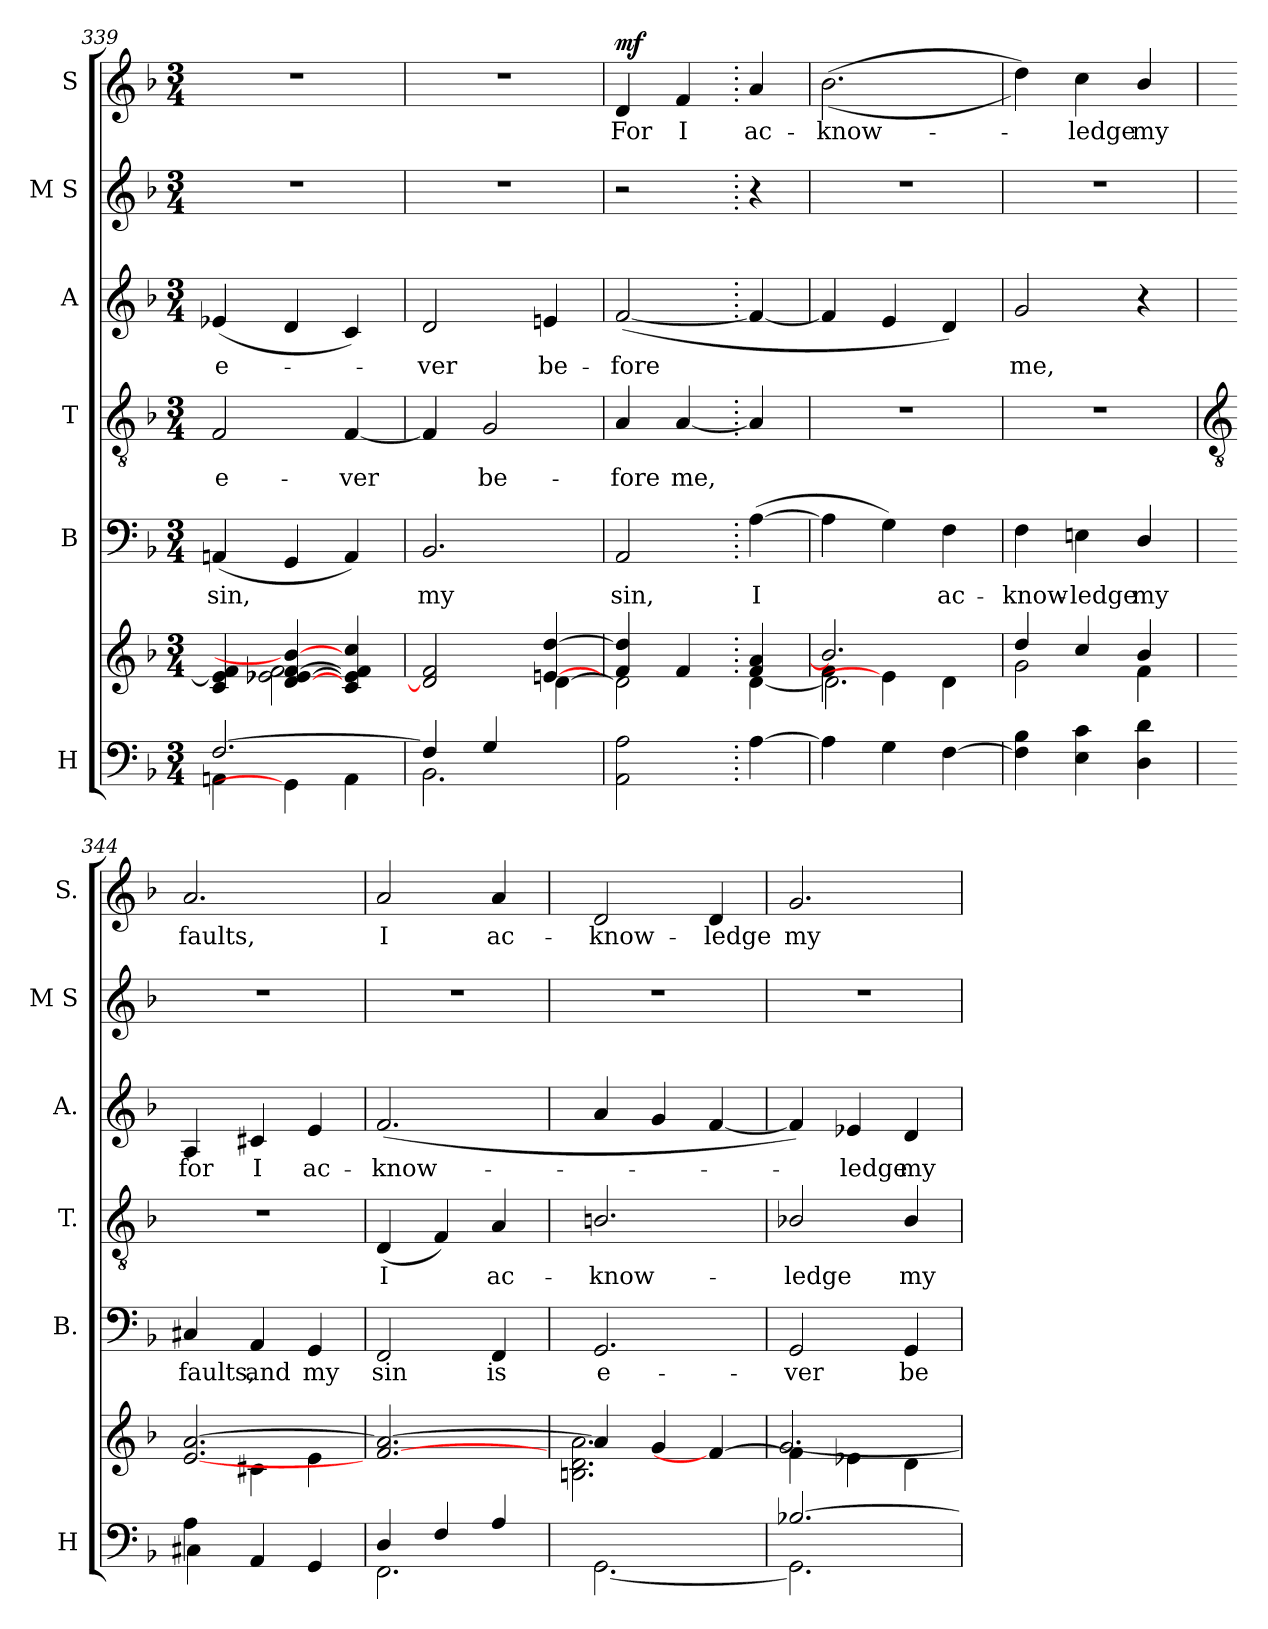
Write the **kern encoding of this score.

**kern	**kern	**kern	**text	**kern	**text	**kern	**text	**kern	**kern	**text	**dynam
*part6	*part6	*part5	*part5	*part4	*part4	*part3	*part3	*part2	*part1	*part1	*part1
*staff7	*staff6	*staff5	*staff5	*staff4	*staff4	*staff3	*staff3	*staff2	*staff1	*staff1	*staff1
*I"H	*	*I"B	*	*I"T	*	*I"A	*	*I"M S	*I"S	*	*
*I'H	*	*I'B.	*	*I'T.	*	*I'A.	*	*I'M S	*I'S.	*	*
*clefF4	*clefG2	*clefF4	*	*clefGv2	*	*clefG2	*	*clefG2	*clefG2	*	*
*k[b-]	*k[b-]	*k[b-]	*	*k[b-]	*	*k[b-]	*	*k[b-]	*k[b-]	*	*
*M3/4	*M3/4	*M3/4	*	*M3/4	*	*M3/4	*	*M3/4	*M3/4	*	*
=339	=339	=339	=339	=339	=339	=339	=339	=339	=339	=339	=339
*^	*^	*	*	*	*	*	*	*	*	*	*
!	!	!	!	!	!LO:LY:b	!	!LO:LY:b	!	!LO:LY:b	!	!	!	!
[2.F/	4AAn\	4ryy	4c/ 4e-/] 4f/	(4AAn/	sin,	2F/	e-	(4e-X/	e-	2.r	2.r	.	.
.	4GG\]	[4d/ [4e-X/ [4f/ 4b-/_	2e-\ 2f\	4GG/	.	.	.	4d/	.	.	.	.	.
!	!	!	!	!	!	!	!LO:LY:b	!	!	!	!	!	!
.	4AA\	4c/ 4e-/] 4f/] 4cc/	.	4AA/)	.	[4F/	-ver	4c/)	.	.	.	.	.
=340	=340	=340	=340	=340	=340	=340	=340	=340	=340	=340	=340	=340	=340
*	*	*	*^	*	*	*	*	*	*	*	*	*	*
!	!	!	!	!	!	!LO:LY:b	!	!	!	!LO:LY:b	!	!	!	!
4F/]	2.BB-\	2d/] 2f/	2ryy	2ryy	2.BB-/	my	4F/]	.	2d/	ver	2.r	2.r	.	.
!	!	!	!	!	!	!	!	!LO:LY:b	!	!	!	!	!	!
4G/	.	.	.	.	.	.	2G/	be-	.	.	.	.	.	.
!	!	!	!	!	!	!	!	!	!	!LO:LY:b	!	!	!	!
4ryy	.	[4en/ [4dd/	4ryy	[4d\	.	.	.	.	4en/	be-	.	.	.	.
*v	*v	*	*	*	*	*	*	*	*	*	*	*	*	*
!!LO:PB:g=z
=341	=341	=341	=341	=341	=341	=341	=341	=341	=341	=341	=341	=341	=341
!	!	!	!	!	!LO:LY:b	!	!LO:LY:b	!	!LO:LY:b	!	!	!LO:LY:b	!LO:DY:b
*	*	*v	*v	*	*	*	*	*	*	*	*	*	*
2AA\ 2A\	4f/ 4dd/]	2d\]	2AA/	sin,	4A/	-fore	([2f/	-fore	2r	4d/	For	mf
!	!	!	!	!	!	!LO:LY:b	!	!	!	!	!LO:LY:b	!
.	4f/	.	.	.	[4A/	me,	.	.	.	4f/	I	.
=341X3.	=341X3.	=341X3.	=341X3.	=341X3.	=341X3.	=341X3.	=341X3.	=341X3.	=341X3.	=341X3.	=341X3.	=341X3.
!	!	!	!	!LO:LY:b	!	!	!	!	!	!	!LO:LY:b	!
[4A\	4f/ 4a/	[4d\	([4A\	I	4A/]	.	4f/_	.	4r	4a/	ac-	.
=342	=342	=342	=342	=342	=342	=342	=342	=342	=342	=342	=342	=342
*	*	*^	*	*	*	*	*	*	*	*	*	*
!	!	!	!	!	!	!	!	!	!	!	!	!LO:LY:b	!
4A\]	2.b-/]	4f\	2.d\]	4A\]	.	2.r	.	4f/]	.	2.r	(>(2.b-\	-know-	.
4G\	.	4e\]	.	4G\)	.	.	.	4e/	.	.	.	.	.
!	!	!	!	!	!LO:LY:b	!	!	!	!	!	!	!	!
[4F\	.	4d\	.	4F\	ac-	.	.	4d/)	.	.	.	.	.
*	*	*v	*v	*	*	*	*	*	*	*	*	*	*
=343	=343	=343	=343	=343	=343	=343	=343	=343	=343	=343	=343	=343
*^	*	*	*	*	*	*	*	*	*	*	*	*
!	!	!	!	!	!LO:LY:b	!	!	!	!LO:LY:b	!	!	!	!
2.ryy	4F\] 4B-\	4dd/	2g\	4F\	-know-	2.r	.	2g/	me,	2.r	4dd\))	.	.
!	!	!	!	!	!LO:LY:b	!	!	!	!	!	!	!LO:LY:b	!
.	4E\ 4c\	4cc/	.	4En\	-ledge	.	.	.	.	.	4cc\	-ledge	.
!	!	!	!	!	!LO:LY:b	!	!	!	!	!	!	!LO:LY:b	!
.	4D\ 4d\	4b-/	4f\	4D/	my	.	.	4r	.	.	4b-/	my	.
=344	=344	=344	=344	=344	=344	=344	=344	=344	=344	=344	=344	=344	=344
*	*	*	*	*	*	*clefGv2	*	*	*	*	*	*	*
!	!	!	!	!	!LO:LY:b	!	!	!	!LO:LY:b	!	!	!LO:LY:b	!
4A\	4C#X\	[2.e/ [2.a/	4ryy	4C#X/	faults,	2.r	.	4A/	for	2.r	2.a/	faults,	.
!	!	!	!	!	!LO:LY:b	!	!	!	!LO:LY:b	!	!	!	!
4ryy	4AA/	.	4c#X\	4AA/	and	.	.	4c#X/	I	.	.	.	.
!	!	!	!	!	!LO:LY:b	!	!	!	!LO:LY:b	!	!	!	!
4ryy	4GG/	.	4e\	4GG/	my	.	.	4e/	ac-	.	.	.	.
=345	=345	=345	=345	=345	=345	=345	=345	=345	=345	=345	=345	=345	=345
!	!	!	!	!	!LO:LY:b	!	!LO:LY:b	!	!LO:LY:b	!	!	!LO:LY:b	!
4D/	2.FF\	[2.f/ 2.a/_	2.ryy	2FF/	sin	(4D/	I	(2.f/	-know-	2.r	2a/	I	.
4F/	.	.	.	.	.	4F/)	.	.	.	.	.	.	.
!	!	!	!	!	!LO:LY:b	!	!LO:LY:b	!	!	!	!	!LO:LY:b	!
4A/	.	.	.	4FF/	is	4A/	ac-	.	.	.	4a/	ac-	.
=346	=346	=346	=346	=346	=346	=346	=346	=346	=346	=346	=346	=346	=346
!	!	!	!	!	!LO:LY:b	!	!LO:LY:b	!	!	!	!	!LO:LY:b	!
2.ryy	[2.GG\	4a/]	2.Bn\ 2.d\ 2.a\	2.GG/	e-	2.Bn/	-know-	4a/	.	2.r	2d/	-know-	.
.	.	4g/	.	.	.	.	.	4g/	.	.	.	.	.
!	!	!	!	!	!	!	!	!	!	!	!	!LO:LY:b	!
.	.	4f/_	.	.	.	.	.	[4f/	.	.	4d/	-ledge	.
!!LO:PB:g=z
=347	=347	=347	=347	=347	=347	=347	=347	=347	=347	=347	=347	=347	=347
!	!	!	!	!	!LO:LY:b	!	!LO:LY:b	!	!	!	!	!LO:LY:b	!
[2.B-X/	2.GG\]	4f\]	[2.g/	2GG/	-ver	2B-X/	-ledge	4f/])	.	2.r	2.g/	my	.
!	!	!	!	!	!	!	!	!	!LO:LY:b	!	!	!	!
.	.	4e-X\	.	.	.	.	.	4e-X/	ledge	.	.	.	.
!	!	!	!	!	!LO:LY:b	!	!LO:LY:b	!	!LO:LY:b	!	!	!	!
.	.	4d\	.	4GG/	be-	4B-/	my	4d/	my	.	.	.	.
*v	*v	*	*	*	*	*	*	*	*	*	*	*	*
*	*v	*v	*	*	*	*	*	*	*	*	*	*
=	=	=	=	=	=	=	=	=	=	=	=
*-	*-	*-	*-	*-	*-	*-	*-	*-	*-	*-	*-
